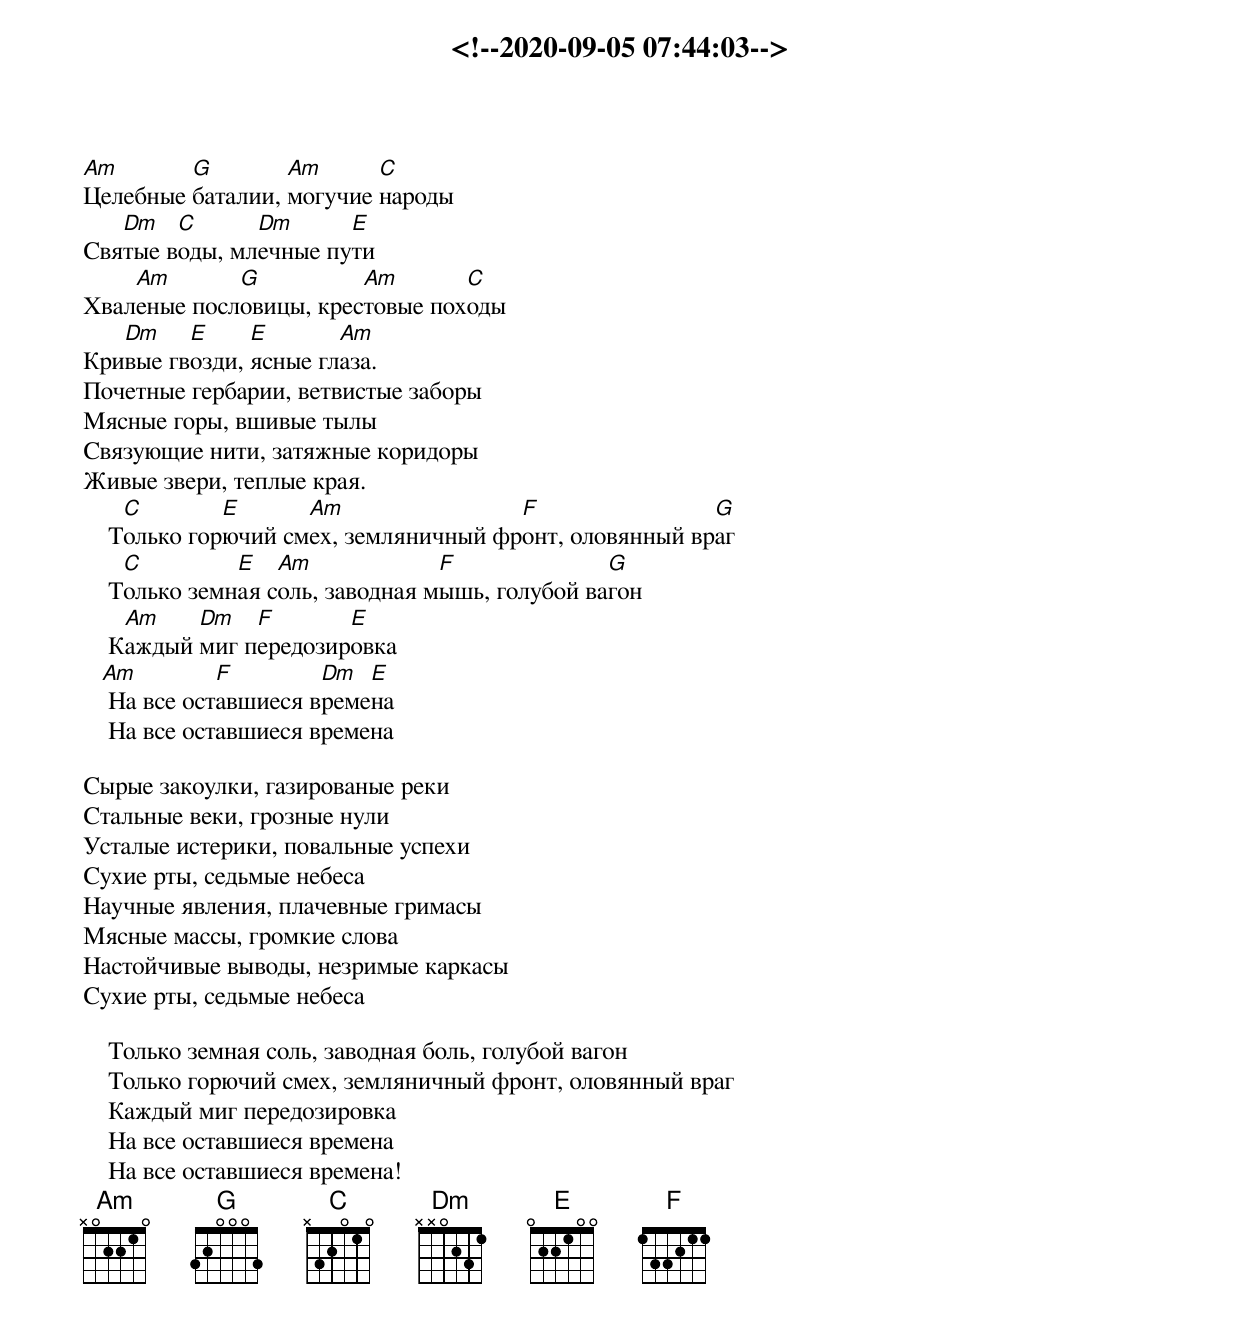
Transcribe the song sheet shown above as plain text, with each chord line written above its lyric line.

<!--2020-09-05 07:44:03-->
Am       G        Am      C
Целебные баталии, могучие народы
   Dm   C      Dm      E
Святые воды, млечные пути
    Am       G          Am       C
Хваленые пословицы, крестовые походы
   Dm    E     E       Am
Кривые гвозди, ясные глаза.
Почетные гербарии, ветвистые заборы
Мясные горы, вшивые тылы
Связующие нити, затяжные коридоры
Живые звери, теплые края.
     C        E      Am                F                G
    Только горючий смех, земляничный фронт, оловянный враг
     C         E   Am             F              G
    Только земная соль, заводная мышь, голубой вагон
     Am    Dm   F       E
    Каждый миг передозировка
   Am         F        Dm  E
    На все оставшиеся времена
    На все оставшиеся времена

Сырые закоулки, газированые реки
Стальные веки, грозные нули
Усталые истерики, повальные успехи
Сухие рты, седьмые небеса
Научные явления, плачевные гримасы
Мясные массы, громкие слова
Настойчивые выводы, незримые каркасы
Сухие рты, седьмые небеса

    Только земная соль, заводная боль, голубой вагон
    Только горючий смех, земляничный фронт, оловянный враг
    Каждый миг передозировка
    На все оставшиеся времена
    На все оставшиеся времена!
